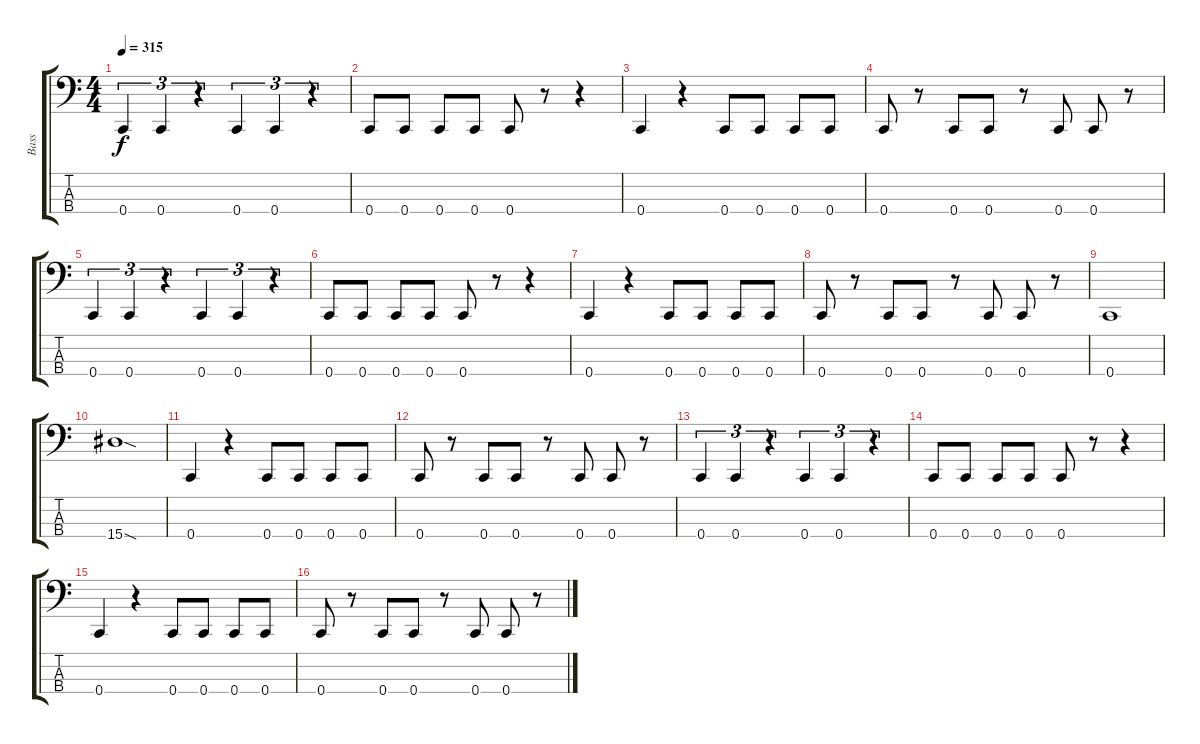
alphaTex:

\track ("Bass" "Bass") {instrument electricbassfinger}
\staff {score tabs}
\tuning (F2 C2 G1 C1) {hide}
\ts (4 4)
\tempo 315
\clef f4
\ks c
0.4.4{tu (3 2) dy f} 0.4.4{tu (3 2)} r.4{tu (3 2)} 0.4.4{tu (3 2)} 0.4.4{tu (3 2)} r.4{tu (3 2)} |
0.4.8 0.4.8 0.4.8 0.4.8 0.4.8 r.8 r.4 |
0.4.4 r.4 0.4.8 0.4.8 0.4.8 0.4.8 |
0.4.8 r.8 0.4.8 0.4.8 r.8 0.4.8 0.4.8 r.8 |
0.4.4{tu (3 2)} 0.4.4{tu (3 2)} r.4{tu (3 2)} 0.4.4{tu (3 2)} 0.4.4{tu (3 2)} r.4{tu (3 2)} |
0.4.8 0.4.8 0.4.8 0.4.8 0.4.8 r.8 r.4 |
0.4.4 r.4 0.4.8 0.4.8 0.4.8 0.4.8 |
0.4.8 r.8 0.4.8 0.4.8 r.8 0.4.8 0.4.8 r.8 |
0.4.1 |
15.4{sod}.1 |
0.4.4 r.4 0.4.8 0.4.8 0.4.8 0.4.8 |
0.4.8 r.8 0.4.8 0.4.8 r.8 0.4.8 0.4.8 r.8 |
0.4.4{tu (3 2)} 0.4.4{tu (3 2)} r.4{tu (3 2)} 0.4.4{tu (3 2)} 0.4.4{tu (3 2)} r.4{tu (3 2)} |
0.4.8 0.4.8 0.4.8 0.4.8 0.4.8 r.8 r.4 |
0.4.4 r.4 0.4.8 0.4.8 0.4.8 0.4.8 |
0.4.8 r.8 0.4.8 0.4.8 r.8 0.4.8 0.4.8 r.8
